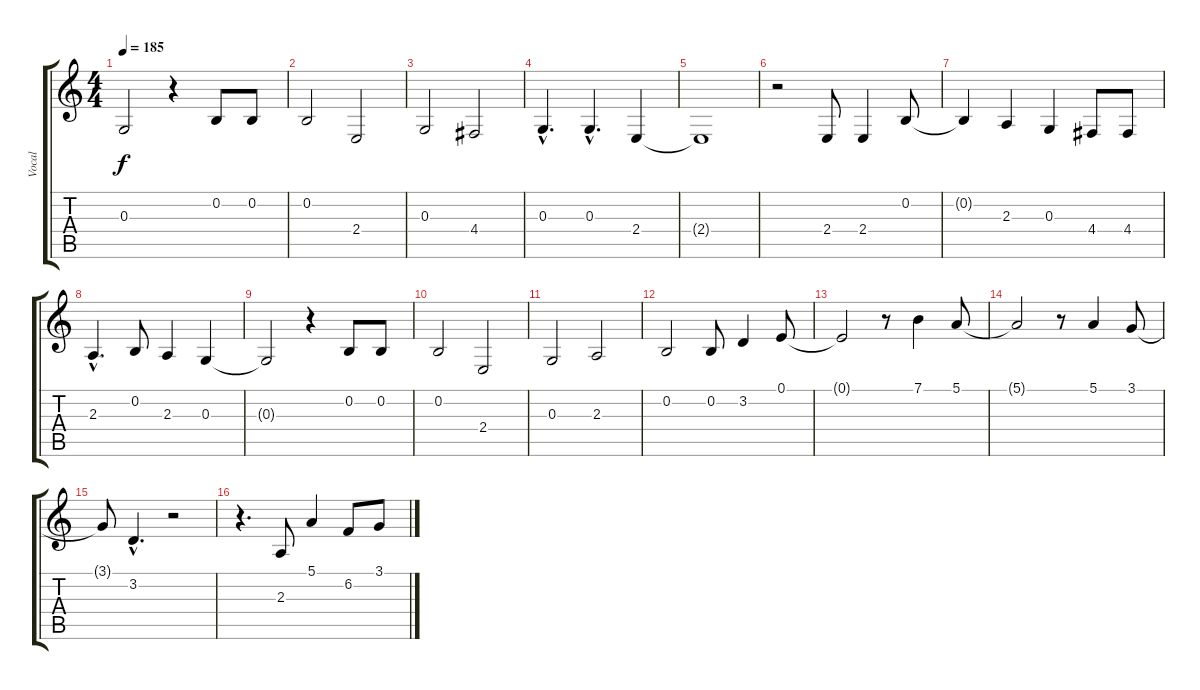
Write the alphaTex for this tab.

\track ("Vocal" "Vocal") {instrument flute}
\staff {score tabs}
\tuning (E4 B3 G3 D3 A2 E2) {hide}
\ts (4 4)
\tempo 185
\clef g2
\ks c
0.3{t}.2{dy f} r.4 0.2.8 0.2.8 |
0.2.2 2.4.2 |
0.3.2 4.4.2 |
0.3{hac}.4{d} 0.3{hac}.4{d} 2.4.4 |
2.4{t}.1 |
r.2 2.4.8 2.4.4 0.2.8 |
0.2{t}.4 2.3.4 0.3.4 4.4.8 4.4.8 |
2.3{hac}.4{d} 0.2.8 2.3.4 0.3.4 |
0.3{t}.2 r.4 0.2.8 0.2.8 |
0.2.2 2.4.2 |
0.3.2 2.3.2 |
0.2.2 0.2.8 3.2.4 0.1.8 |
0.1{t}.2 r.8 7.1.4 5.1.8 |
5.1{t}.2 r.8 5.1.4 3.1.8 |
3.1{t}.8 3.2{hac}.4{d} r.2 |
r.4{d} 2.3.8 5.1.4 6.2.8 3.1.8
